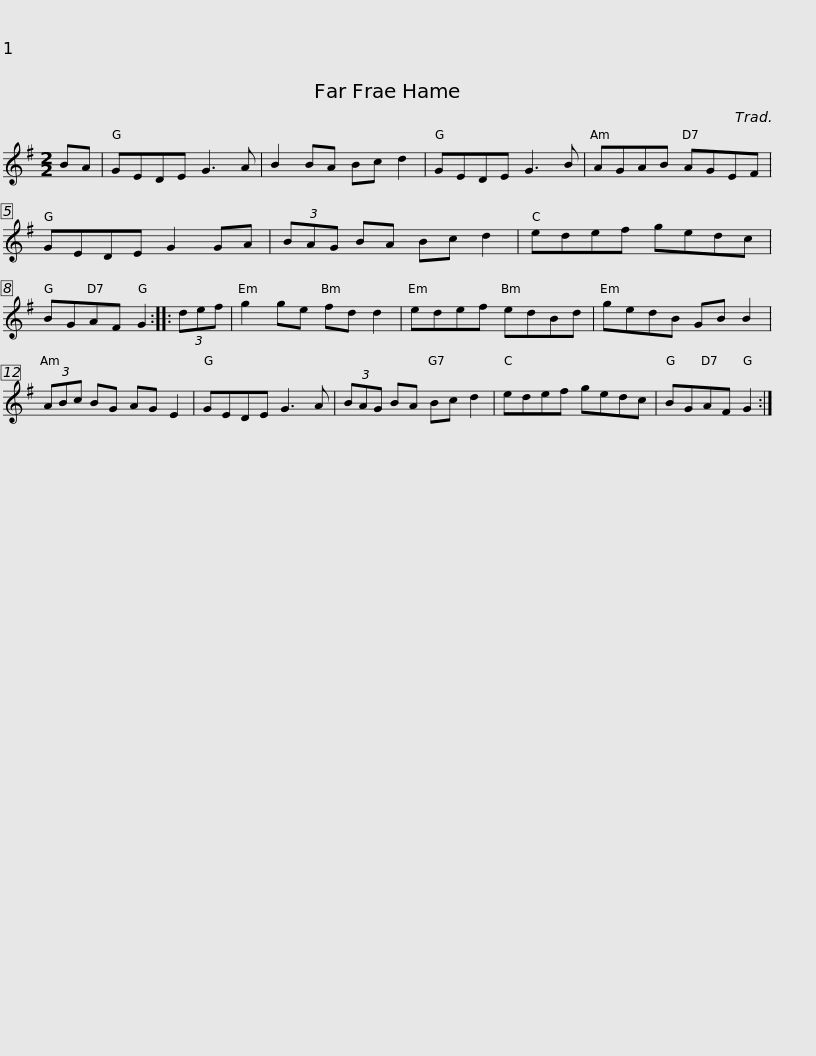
X:1
L:1/8
M:2/2
I:linebreak $
K:G
V:1 treble
V:1
 BA | GEDE G3 A | B2 BA Bc d2 | GEDE G3 B | AGAB AGEF | %5
 GEDE G2 GA | (3BAG BA Bc d2 |$ edef gedc | BGAF G2 :: (3def | %10
 g2 ge fd d2 | edef edBd | gedB GB B2 |$ (3ABc BG AG E2 | GEDE G3 A | %15
 (3BAG BA Bc d2 | edef gedc | BGAF G2 :| %18
